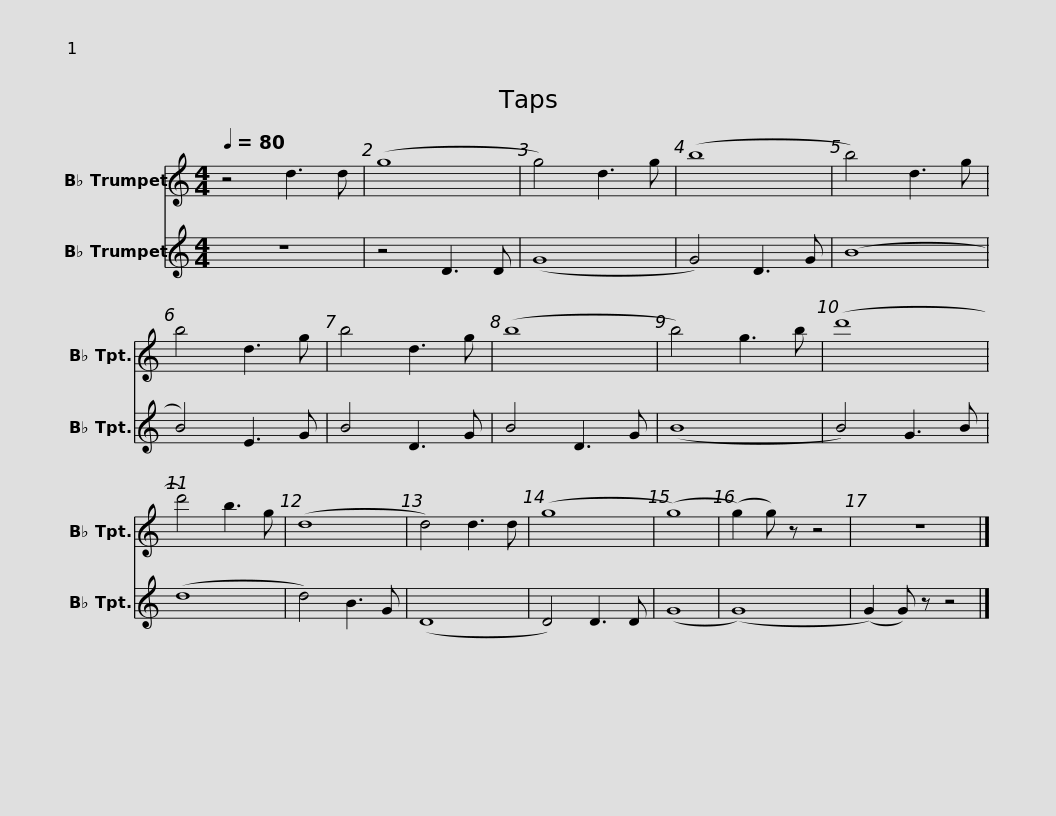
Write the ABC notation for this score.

X:1
%%score 1 2
L:1/8
Q:1/4=80
M:4/4
I:linebreak $
K:none
V:1 treble transpose=-2
V:2 treble transpose=-2
V:1
[K:C] z4 d3 d | (g8 | g4) d3 g | (b8 | b4) d3 g | %5
 b4 d3 g |$ b4 d3 g | (b8 | b4) g3 b | (d'8 | %10
 d'4) b3 g | (d8 | d4) d3 d |$ (g8 | (g8) | %15
 (g2) g) z z4 | z8 |] %17
V:2
[K:C] z8 | z4 D3 D | (G8 | G4) D3 G | (B8 | %5
 B4) E3 G |$ B4 D3 G | B4 D3 G | (B8 | B4) G3 B | %10
 (d8 | d4) B3 G | (D8 |$ D4) D3 D | (G8 | %15
 (G8) | (G2) G) z z4 |] %17
